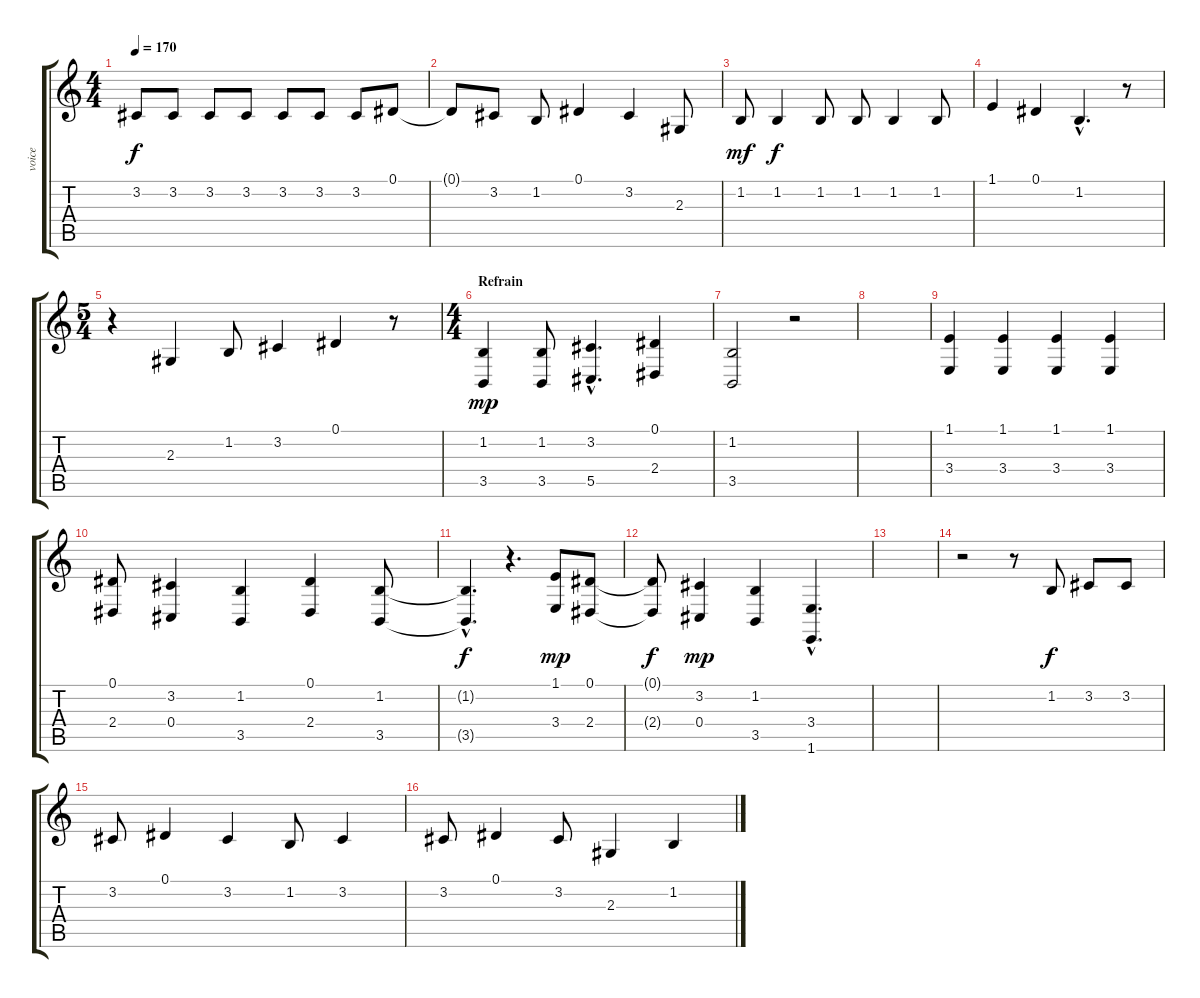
\track ("voice" "voice") {instrument violin}
\staff {score tabs}
\tuning (Eb4 Bb3 Gb3 Db3 Ab2 Eb2) {hide}
\ts (4 4)
\tempo 170
\clef g2
\ks c
3.2{t}.8{dy f} 3.2.8 3.2.8 3.2.8 3.2.8 3.2.8 3.2.8 0.1.8 |
0.1{t}.8 3.2.8 1.2.8 0.1.4 3.2.4 2.3.8 |
1.2.8{dy mf} 1.2.4{dy f} 1.2.8 1.2.8 1.2.4 1.2.8 |
1.1.4 0.1.4 1.2{hac}.4{d} r.8 |
\ts (5 4)
r.4 2.3.4 1.2.8 3.2.4 0.1.4 r.8 |
\ts (4 4)
\section ("" "Refrain")
(1.2 3.5).4{dy mp} (1.2 3.5).8 (3.2{hac} 5.5{hac}).4{d} (0.1 2.4).4 |
(1.2 3.5).2 r.2 |
|
(1.1 3.4).4 (1.1 3.4).4 (1.1 3.4).4 (1.1 3.4).4 |
(0.1 2.4).8 (3.2 0.4).4 (1.2 3.5).4 (0.1 2.4).4 (1.2 3.5).8 |
(1.2{hac t} 3.5{hac t}).4{d dy f} r.4{d} (1.1 3.4).8{dy mp} (0.1 2.4).8 |
(0.1{t} 2.4{t}).8{dy f} (3.2 0.4).4{dy mp} (1.2 3.5).4 (3.4{hac} 1.6{hac}).4{d} |
|
r.2 r.8 1.2.8{dy f} 3.2.8 3.2.8 |
3.2.8 0.1.4 3.2.4 1.2.8 3.2.4 |
3.2.8 0.1.4 3.2.8 2.3.4 1.2.4
